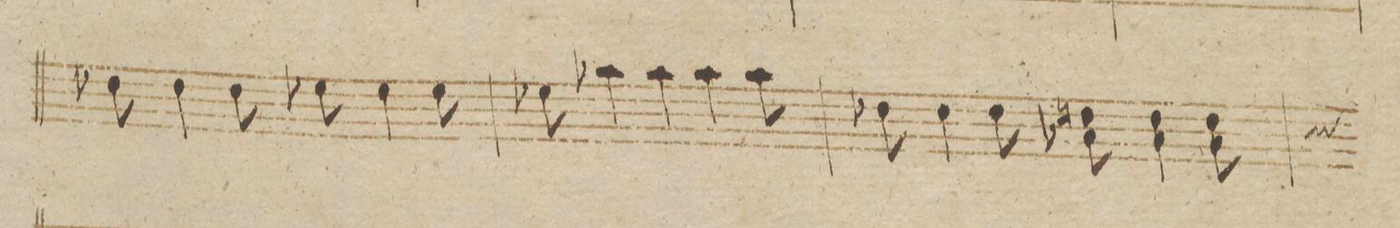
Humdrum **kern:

**kern	**dynam
*I"Violino 2do	*
*clefG2	*
*k[b-]	*
*met(c)	*
*M4/4	*
8dd-X\	.
4dd-\	.
8dd-\	.
8ee-X\	.
4ee-\	.
8ee-\	.
=206	=206
8ee-X\	.
4aa-X\	.
4aa-\	.
4aa-\	.
8aa-\	.
=207	=207
8dd-X\	.
4dd-\	.
8dd-\	.
8ddn\ 8a-X\	.
4dd\ 4a-\	.
8dd\ 8a-\	.
*custos:b-	*
=208	=208
*-	*-
